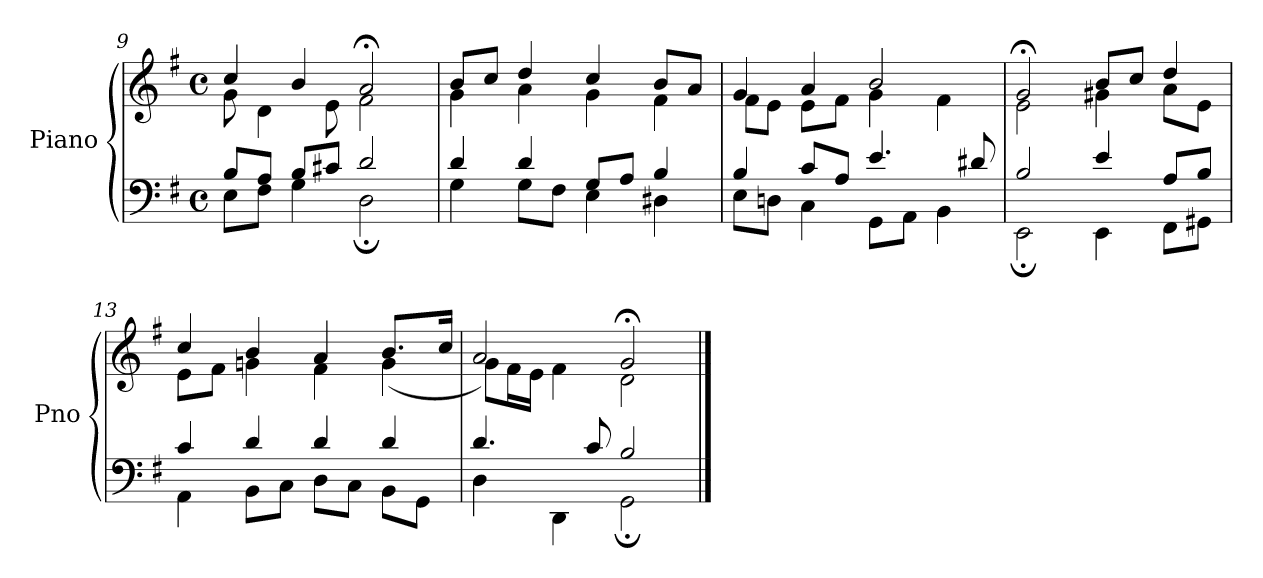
**kern	**kern
*part1	*part1
*staff2	*staff1
*I"Piano	*
*I'Pno	*
*clefF4	*clefG2
*k[f#]	*k[f#]
*M4/4	*M4/4
*met(c)	*met(c)
=9	=9
*^	*^
8B/L	8E\L	4cc/	8g\
8A/J	8F#\J	.	4d\
8B/L	4G\	4b/	.
8c#X/J	.	.	8e\
2d/	2D;\	2a;</	2f#\
=10	=10	=10	=10
4d/	4G\	8b/L	4g\
.	.	8cc/J	.
4d/	8G\L	4dd/	4a\
.	8F#\J	.	.
8G/L	4E\	4cc/	4g\
8A/J	.	.	.
4B/	4D#X\	8b/L	4f#\
.	.	8a/J	.
=11	=11	=11	=11
4B/	8E\L	4g/	8f#\L
.	8Dn\J	.	8e\J
8c/L	4C\	4a/	8e\L
8A/J	.	.	8f#\J
4.e/	8GG\L	2b/	4g\
.	8AA\J	.	.
.	4BB\	.	4f#\
8d#X/	.	.	.
=12	=12	=12	=12
2B/	2EE;\	2g;</	2e\
4e/	4EE\	8b/L	4g#X\
.	.	8cc/J	.
8A/L	8FF#\L	4dd/	8a\L
8B/J	8GG#X\J	.	8e\J
=13	=13	=13	=13
4c/	4AA\	4cc/	8e\L
.	.	.	8f#\J
4d/	8BB\L	4b/	4gn\
.	8C\J	.	.
4d/	8D\L	4a/	4f#\
.	8C\J	.	.
4d/	8BB\L	8.b/L	(<4g\
.	8GG\J	.	.
.	.	16cc/Jk	.
=14	=14	=14	=14
4.d/	4D\	2a/	8g\L)
.	.	.	16f#\L
.	.	.	16e\JJ
.	4DD\	.	4f#\
8c/	.	.	.
2B/	2GG;\	2g;</	2d\
*v	*v	*	*
*	*v	*v
==	==
*-	*-
